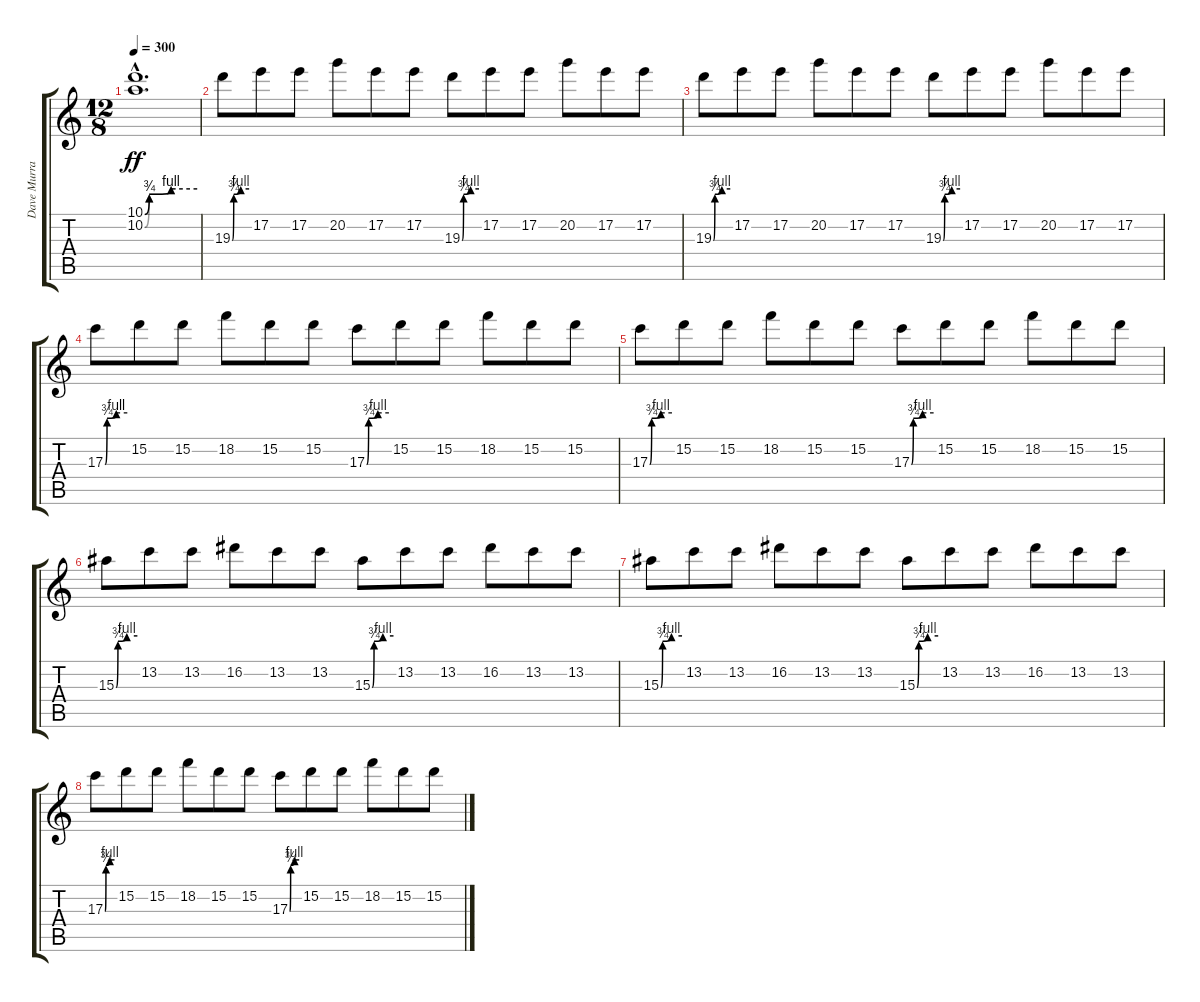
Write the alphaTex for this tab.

\track ("Dave Murray" "Dave Murra") {instrument overdrivenguitar}
\staff {score tabs}
\tuning (E4 B3 G3 D3 A2 E2) {hide}
\ts (12 8)
\tempo 300
\clef g2
\ks c
(10.1{be (custom 0 0 5 3 30 4 60 4) hac} 10.2{be (custom 0 0 5 3 30 4 60 4) hac}).1{d dy ff} |
19.3{be (custom 0 0 5 3 30 4 60 4)}.8 17.2.8 17.2.8 20.2.8 17.2.8 17.2.8 19.3{be (custom 0 0 5 3 30 4 60 4)}.8 17.2.8 17.2.8 20.2.8 17.2.8 17.2.8 |
19.3{be (custom 0 0 5 3 30 4 60 4)}.8 17.2.8 17.2.8 20.2.8 17.2.8 17.2.8 19.3{be (custom 0 0 5 3 30 4 60 4)}.8 17.2.8 17.2.8 20.2.8 17.2.8 17.2.8 |
17.3{be (custom 0 0 5 3 30 4 60 4)}.8 15.2.8 15.2.8 18.2.8 15.2.8 15.2.8 17.3{be (custom 0 0 5 3 30 4 60 4)}.8 15.2.8 15.2.8 18.2.8 15.2.8 15.2.8 |
17.3{be (custom 0 0 5 3 30 4 60 4)}.8 15.2.8 15.2.8 18.2.8 15.2.8 15.2.8 17.3{be (custom 0 0 5 3 30 4 60 4)}.8 15.2.8 15.2.8 18.2.8 15.2.8 15.2.8 |
15.3{be (custom 0 0 5 3 30 4 60 4)}.8 13.2.8 13.2.8 16.2.8 13.2.8 13.2.8 15.3{be (custom 0 0 5 3 30 4 60 4)}.8 13.2.8 13.2.8 16.2.8 13.2.8 13.2.8 |
15.3{be (custom 0 0 5 3 30 4 60 4)}.8 13.2.8 13.2.8 16.2.8 13.2.8 13.2.8 15.3{be (custom 0 0 5 3 30 4 60 4)}.8 13.2.8 13.2.8 16.2.8 13.2.8 13.2.8 |
17.3{be (custom 0 0 5 3 30 4 60 4)}.8 15.2.8 15.2.8 18.2.8 15.2.8 15.2.8 17.3{be (custom 0 0 5 3 30 4 60 4)}.8 15.2.8 15.2.8 18.2.8 15.2.8 15.2.8
